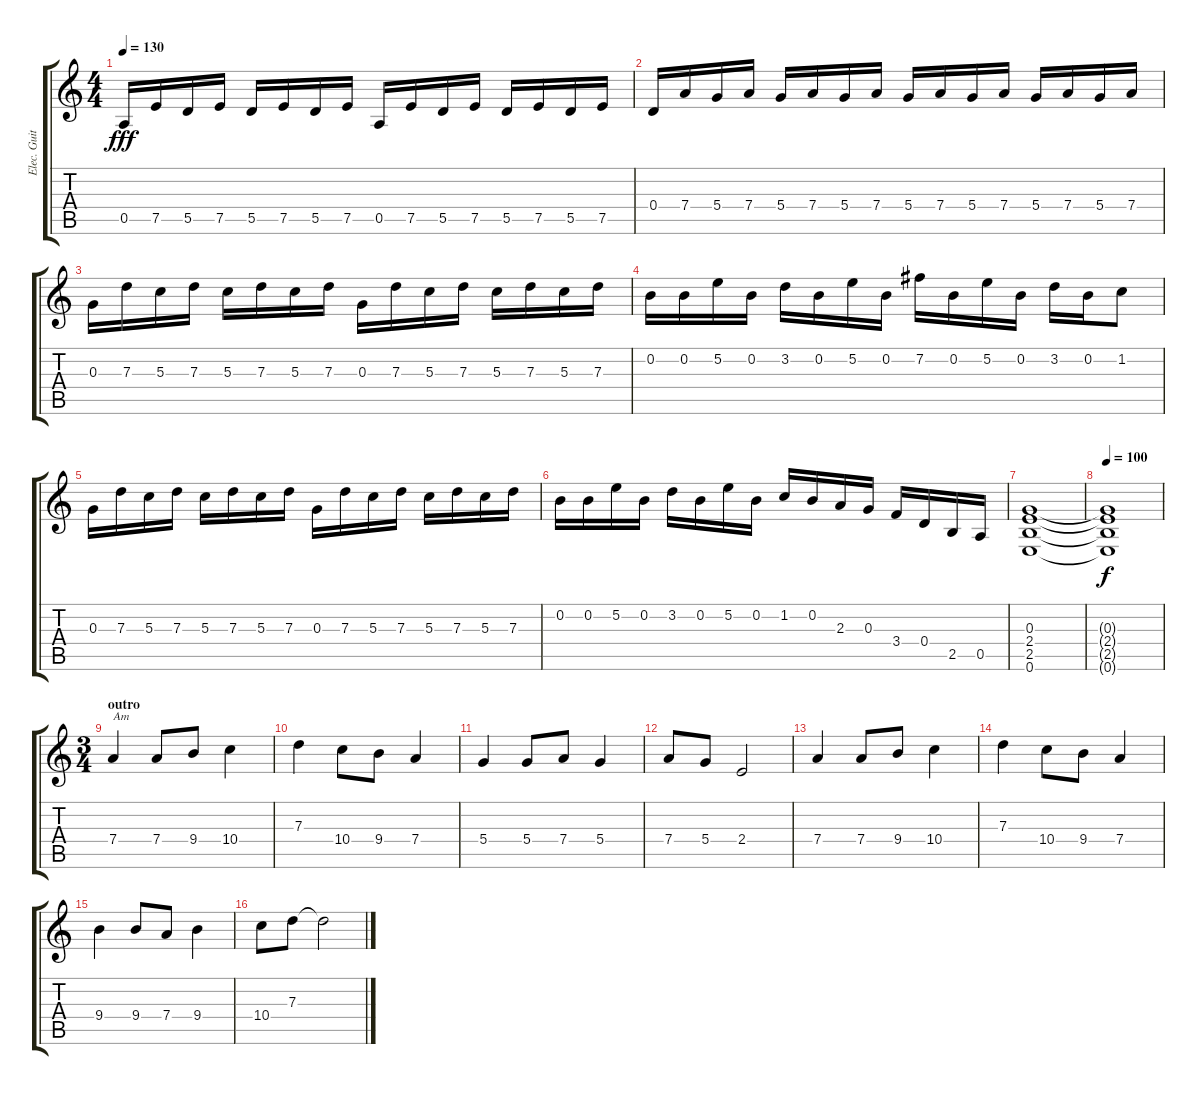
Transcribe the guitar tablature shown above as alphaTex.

\track ("Elec. Guit. 1" "Elec. Guit") {instrument overdrivenguitar}
\staff {score tabs}
\tuning (E4 B3 G3 D3 A2 E2) {hide}
\ts (4 4)
\tempo 130
\clef g2
\ks c
0.5.16{dy fff} 7.5.16 5.5.16 7.5.16 5.5.16 7.5.16 5.5.16 7.5.16 0.5.16 7.5.16 5.5.16 7.5.16 5.5.16 7.5.16 5.5.16 7.5.16 |
0.4.16 7.4.16 5.4.16 7.4.16 5.4.16 7.4.16 5.4.16 7.4.16 5.4.16 7.4.16 5.4.16 7.4.16 5.4.16 7.4.16 5.4.16 7.4.16 |
0.3.16 7.3.16 5.3.16 7.3.16 5.3.16 7.3.16 5.3.16 7.3.16 0.3.16 7.3.16 5.3.16 7.3.16 5.3.16 7.3.16 5.3.16 7.3.16 |
0.2.16 0.2.16 5.2.16 0.2.16 3.2.16 0.2.16 5.2.16 0.2.16 7.2.16 0.2.16 5.2.16 0.2.16 3.2.16 0.2.16 1.2.8 |
0.3.16 7.3.16 5.3.16 7.3.16 5.3.16 7.3.16 5.3.16 7.3.16 0.3.16 7.3.16 5.3.16 7.3.16 5.3.16 7.3.16 5.3.16 7.3.16 |
0.2.16 0.2.16 5.2.16 0.2.16 3.2.16 0.2.16 5.2.16 0.2.16 1.2.16 0.2.16 2.3.16 0.3.16 3.4.16 0.4.16 2.5.16 0.5.16 |
(0.3 2.4 2.5 0.6).1 |
\tempo 100
(0.3{t} 2.4{t} 2.5{t} 0.6{t}).1{dy f volume 0} |
\ts (3 4)
\section ("" "outro")
7.4.4{txt "Am" volume 12 instrument acousticguitarsteel} 7.4.8 9.4.8 10.4.4 |
7.3.4 10.4.8 9.4.8 7.4.4 |
5.4.4 5.4.8 7.4.8 5.4.4 |
7.4.8 5.4.8 2.4.2 |
7.4.4 7.4.8 9.4.8 10.4.4 |
7.3.4 10.4.8 9.4.8 7.4.4 |
9.4.4 9.4.8 7.4.8 9.4.4 |
10.4.8 7.3.8 7.3{t}.2
